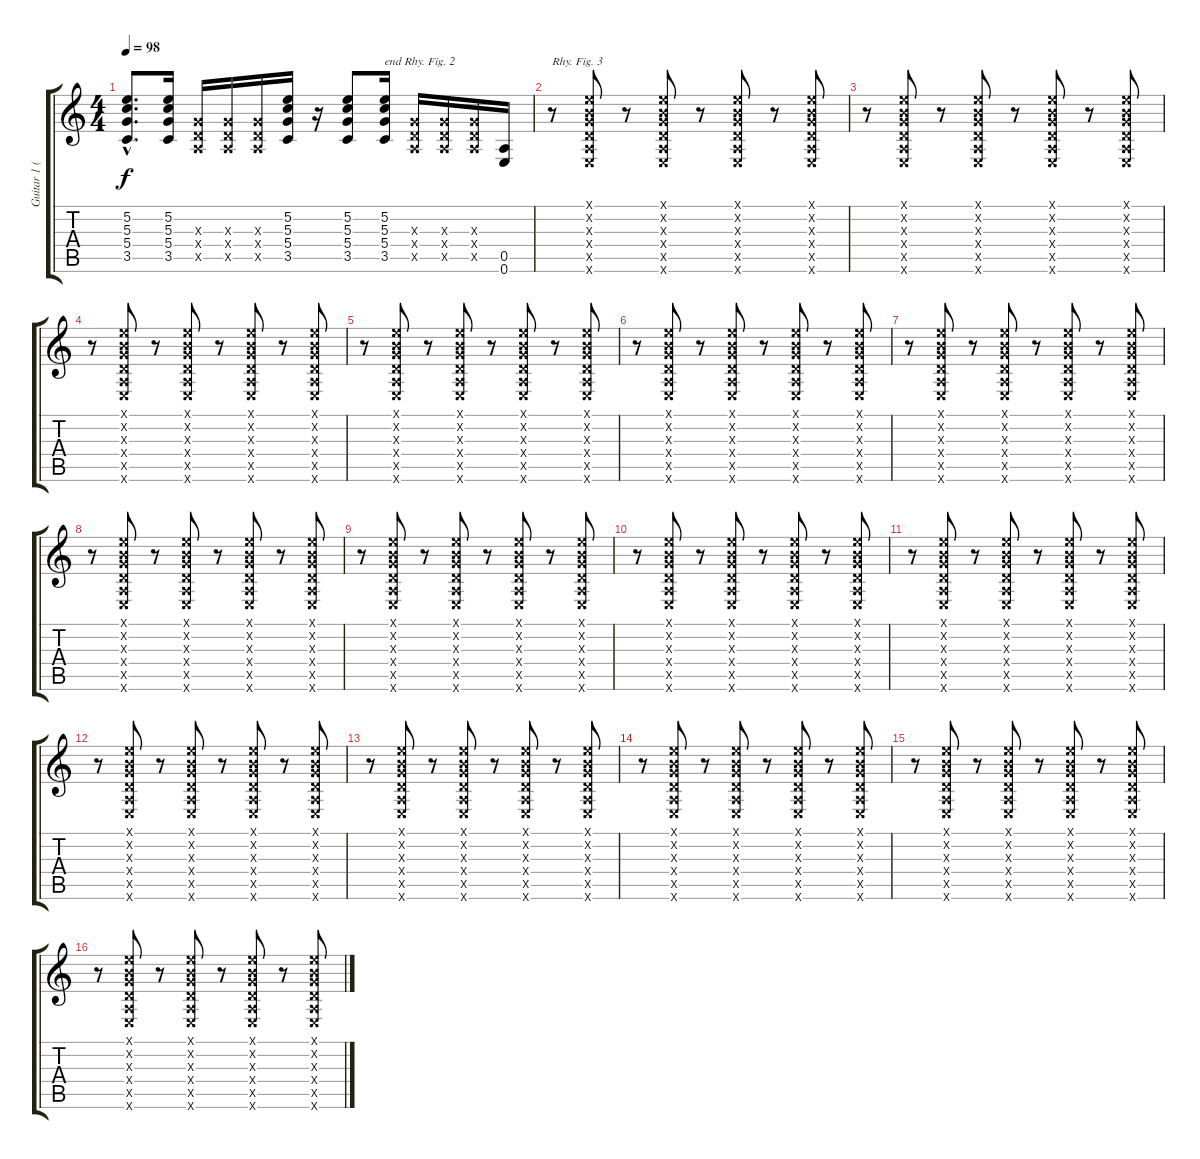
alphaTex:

\track ("Guitar 1 (acous.)" "Guitar 1 (") {instrument acousticguitarsteel}
\staff {score tabs}
\tuning (E4 B3 G3 D3 A2 E2) {hide}
\ts (4 4)
\tempo 98
\clef g2
\ks c
(5.2{hac} 5.3{hac} 5.4{hac} 3.5{hac}).8{d dy f} (5.2 5.3 5.4 3.5).16 (0.3{x} 0.4{x} 0.5{x}).16 (0.3{x} 0.4{x} 0.5{x}).16 (0.3{x} 0.4{x} 0.5{x}).16 (5.2 5.3 5.4 3.5).16 r.16 (5.2 5.3 5.4 3.5).8 (5.2 5.3 5.4 3.5).16{txt "end Rhy. Fig. 2"} (0.3{x} 0.4{x} 0.5{x}).16 (0.3{x} 0.4{x} 0.5{x}).16 (0.3{x} 0.4{x} 0.5{x}).16 (0.5 0.6).16 |
r.8{txt "Rhy. Fig. 3"} (0.1{x} 0.2{x} 0.3{x} 0.4{x} 0.5{x} 0.6{x}).8 r.8 (0.1{x} 0.2{x} 0.3{x} 0.4{x} 0.5{x} 0.6{x}).8 r.8 (0.1{x} 0.2{x} 0.3{x} 0.4{x} 0.5{x} 0.6{x}).8 r.8 (0.1{x} 0.2{x} 0.3{x} 0.4{x} 0.5{x} 0.6{x}).8 |
r.8 (0.1{x} 0.2{x} 0.3{x} 0.4{x} 0.5{x} 0.6{x}).8 r.8 (0.1{x} 0.2{x} 0.3{x} 0.4{x} 0.5{x} 0.6{x}).8 r.8 (0.1{x} 0.2{x} 0.3{x} 0.4{x} 0.5{x} 0.6{x}).8 r.8 (0.1{x} 0.2{x} 0.3{x} 0.4{x} 0.5{x} 0.6{x}).8 |
r.8 (0.1{x} 0.2{x} 0.3{x} 0.4{x} 0.5{x} 0.6{x}).8 r.8 (0.1{x} 0.2{x} 0.3{x} 0.4{x} 0.5{x} 0.6{x}).8 r.8 (0.1{x} 0.2{x} 0.3{x} 0.4{x} 0.5{x} 0.6{x}).8 r.8 (0.1{x} 0.2{x} 0.3{x} 0.4{x} 0.5{x} 0.6{x}).8 |
r.8 (0.1{x} 0.2{x} 0.3{x} 0.4{x} 0.5{x} 0.6{x}).8 r.8 (0.1{x} 0.2{x} 0.3{x} 0.4{x} 0.5{x} 0.6{x}).8 r.8 (0.1{x} 0.2{x} 0.3{x} 0.4{x} 0.5{x} 0.6{x}).8 r.8 (0.1{x} 0.2{x} 0.3{x} 0.4{x} 0.5{x} 0.6{x}).8 |
r.8 (0.1{x} 0.2{x} 0.3{x} 0.4{x} 0.5{x} 0.6{x}).8 r.8 (0.1{x} 0.2{x} 0.3{x} 0.4{x} 0.5{x} 0.6{x}).8 r.8 (0.1{x} 0.2{x} 0.3{x} 0.4{x} 0.5{x} 0.6{x}).8 r.8 (0.1{x} 0.2{x} 0.3{x} 0.4{x} 0.5{x} 0.6{x}).8 |
r.8 (0.1{x} 0.2{x} 0.3{x} 0.4{x} 0.5{x} 0.6{x}).8 r.8 (0.1{x} 0.2{x} 0.3{x} 0.4{x} 0.5{x} 0.6{x}).8 r.8 (0.1{x} 0.2{x} 0.3{x} 0.4{x} 0.5{x} 0.6{x}).8 r.8 (0.1{x} 0.2{x} 0.3{x} 0.4{x} 0.5{x} 0.6{x}).8 |
r.8 (0.1{x} 0.2{x} 0.3{x} 0.4{x} 0.5{x} 0.6{x}).8 r.8 (0.1{x} 0.2{x} 0.3{x} 0.4{x} 0.5{x} 0.6{x}).8 r.8 (0.1{x} 0.2{x} 0.3{x} 0.4{x} 0.5{x} 0.6{x}).8 r.8 (0.1{x} 0.2{x} 0.3{x} 0.4{x} 0.5{x} 0.6{x}).8 |
r.8 (0.1{x} 0.2{x} 0.3{x} 0.4{x} 0.5{x} 0.6{x}).8 r.8 (0.1{x} 0.2{x} 0.3{x} 0.4{x} 0.5{x} 0.6{x}).8 r.8 (0.1{x} 0.2{x} 0.3{x} 0.4{x} 0.5{x} 0.6{x}).8 r.8 (0.1{x} 0.2{x} 0.3{x} 0.4{x} 0.5{x} 0.6{x}).8 |
r.8 (0.1{x} 0.2{x} 0.3{x} 0.4{x} 0.5{x} 0.6{x}).8 r.8 (0.1{x} 0.2{x} 0.3{x} 0.4{x} 0.5{x} 0.6{x}).8 r.8 (0.1{x} 0.2{x} 0.3{x} 0.4{x} 0.5{x} 0.6{x}).8 r.8 (0.1{x} 0.2{x} 0.3{x} 0.4{x} 0.5{x} 0.6{x}).8 |
r.8 (0.1{x} 0.2{x} 0.3{x} 0.4{x} 0.5{x} 0.6{x}).8 r.8 (0.1{x} 0.2{x} 0.3{x} 0.4{x} 0.5{x} 0.6{x}).8 r.8 (0.1{x} 0.2{x} 0.3{x} 0.4{x} 0.5{x} 0.6{x}).8 r.8 (0.1{x} 0.2{x} 0.3{x} 0.4{x} 0.5{x} 0.6{x}).8 |
r.8 (0.1{x} 0.2{x} 0.3{x} 0.4{x} 0.5{x} 0.6{x}).8 r.8 (0.1{x} 0.2{x} 0.3{x} 0.4{x} 0.5{x} 0.6{x}).8 r.8 (0.1{x} 0.2{x} 0.3{x} 0.4{x} 0.5{x} 0.6{x}).8 r.8 (0.1{x} 0.2{x} 0.3{x} 0.4{x} 0.5{x} 0.6{x}).8 |
r.8 (0.1{x} 0.2{x} 0.3{x} 0.4{x} 0.5{x} 0.6{x}).8 r.8 (0.1{x} 0.2{x} 0.3{x} 0.4{x} 0.5{x} 0.6{x}).8 r.8 (0.1{x} 0.2{x} 0.3{x} 0.4{x} 0.5{x} 0.6{x}).8 r.8 (0.1{x} 0.2{x} 0.3{x} 0.4{x} 0.5{x} 0.6{x}).8 |
r.8 (0.1{x} 0.2{x} 0.3{x} 0.4{x} 0.5{x} 0.6{x}).8 r.8 (0.1{x} 0.2{x} 0.3{x} 0.4{x} 0.5{x} 0.6{x}).8 r.8 (0.1{x} 0.2{x} 0.3{x} 0.4{x} 0.5{x} 0.6{x}).8 r.8 (0.1{x} 0.2{x} 0.3{x} 0.4{x} 0.5{x} 0.6{x}).8 |
r.8 (0.1{x} 0.2{x} 0.3{x} 0.4{x} 0.5{x} 0.6{x}).8 r.8 (0.1{x} 0.2{x} 0.3{x} 0.4{x} 0.5{x} 0.6{x}).8 r.8 (0.1{x} 0.2{x} 0.3{x} 0.4{x} 0.5{x} 0.6{x}).8 r.8 (0.1{x} 0.2{x} 0.3{x} 0.4{x} 0.5{x} 0.6{x}).8 |
r.8 (0.1{x} 0.2{x} 0.3{x} 0.4{x} 0.5{x} 0.6{x}).8 r.8 (0.1{x} 0.2{x} 0.3{x} 0.4{x} 0.5{x} 0.6{x}).8 r.8 (0.1{x} 0.2{x} 0.3{x} 0.4{x} 0.5{x} 0.6{x}).8 r.8 (0.1{x} 0.2{x} 0.3{x} 0.4{x} 0.5{x} 0.6{x}).8
